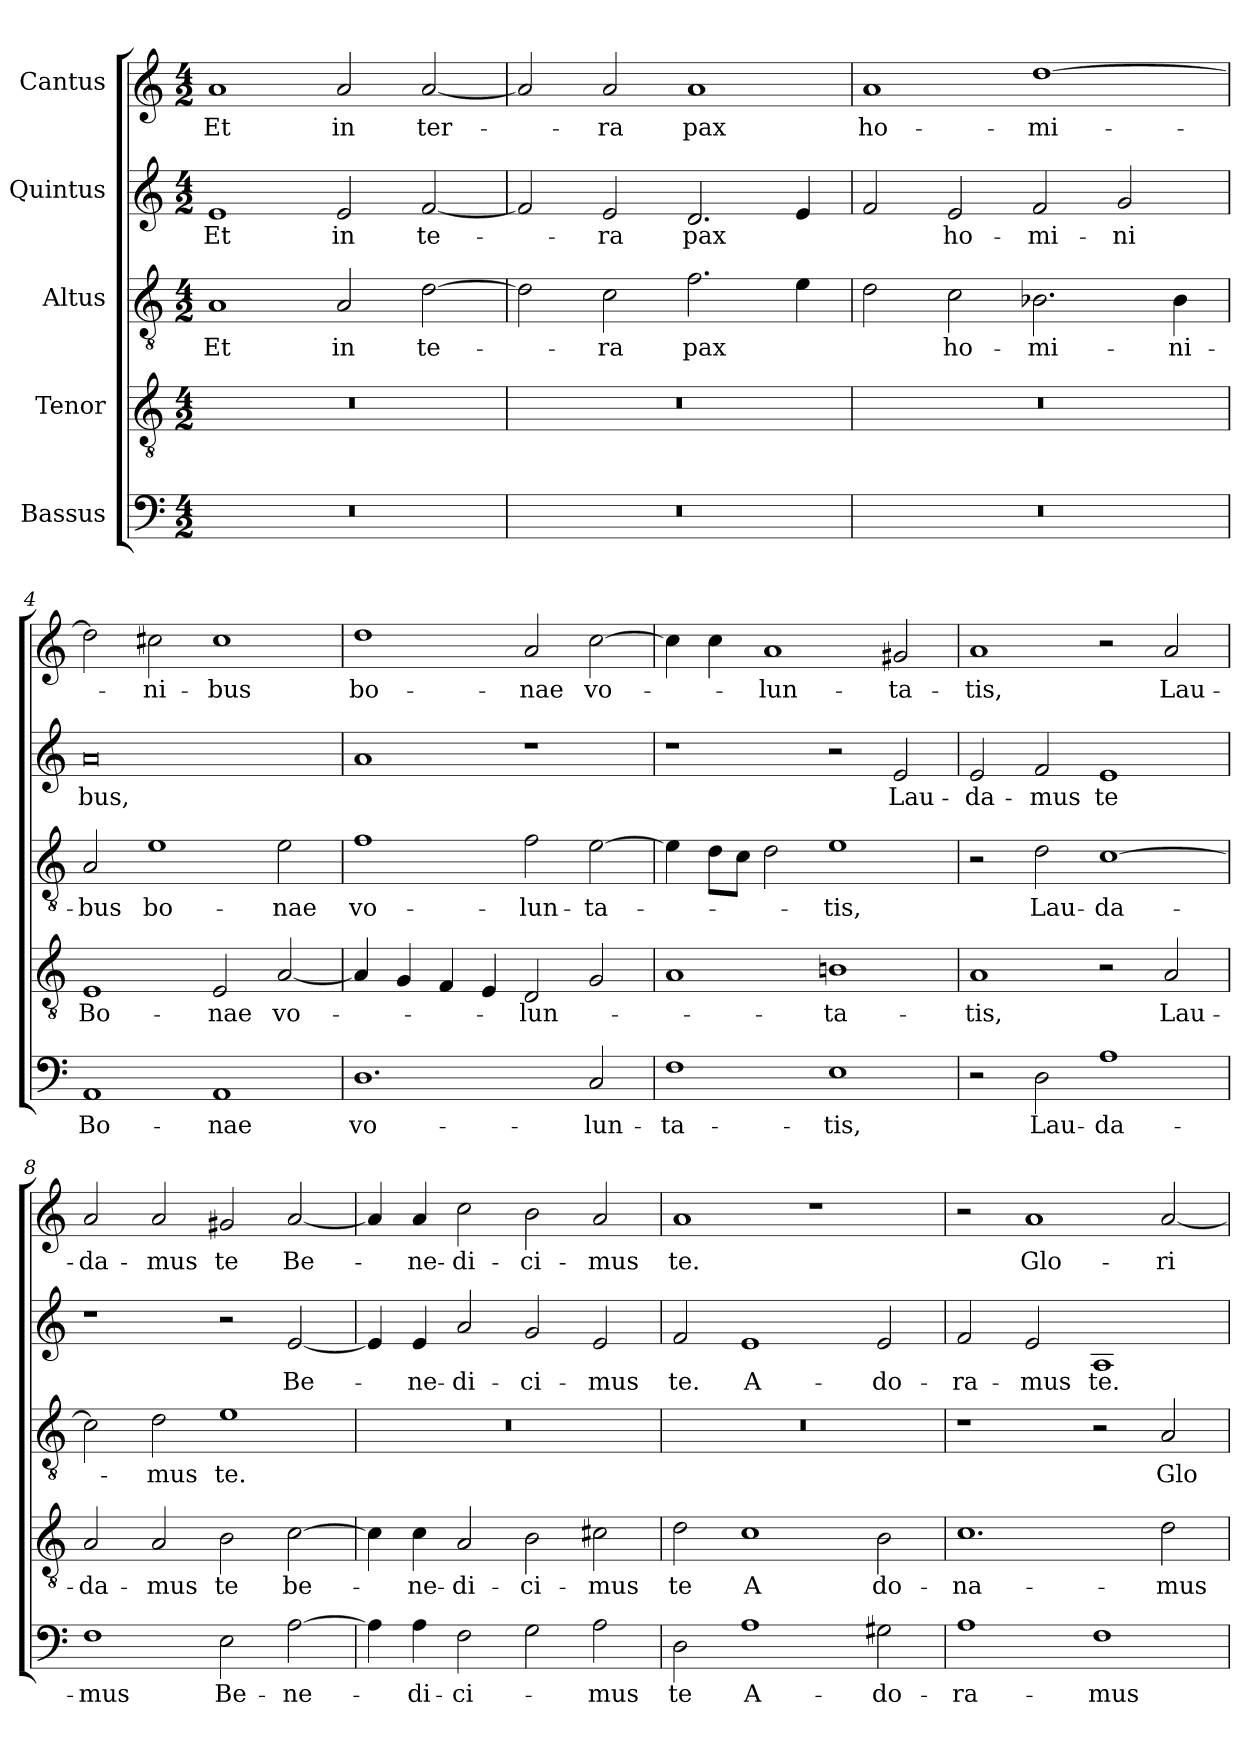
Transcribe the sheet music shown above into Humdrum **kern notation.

**kern	**text	**kern	**text	**kern	**text	**kern	**text	**kern	**text
*part5	*part5	*part4	*part4	*part3	*part3	*part2	*part2	*part1	*part1
*staff5	*staff5	*staff4	*staff4	*staff3	*staff3	*staff2	*staff2	*staff1	*staff1
*I"Bassus	*	*I"Tenor	*	*I"Altus	*	*I"Quintus	*	*I"Cantus	*
*clefF4	*	*clefGv2	*	*clefGv2	*	*clefG2	*	*clefG2	*
*k[]	*	*k[]	*	*k[]	*	*k[]	*	*k[]	*
*M4/2	*	*M4/2	*	*M4/2	*	*M4/2	*	*M4/2	*
=1	=1	=1	=1	=1	=1	=1	=1	=1	=1
0r	.	0r	.	1A/	Et	1e/	Et	1a/	Et
.	.	.	.	2A/	in	2e/	in	2a/	in
.	.	.	.	[2d\	te-	[2f/	te-	[2a/	ter-
=2	=2	=2	=2	=2	=2	=2	=2	=2	=2
0r	.	0r	.	2d\]	.	2f/]	.	2a/]	.
.	.	.	.	2c\	-ra	2e/	-ra	2a/	-ra
.	.	.	.	2.f\	pax	2.d/	pax	1a/	pax
.	.	.	.	4e\	.	4e/	.	.	.
=3	=3	=3	=3	=3	=3	=3	=3	=3	=3
0r	.	0r	.	2d\	.	2f/	.	1a/	ho-
.	.	.	.	2c\	ho-	2e/	ho-	.	.
.	.	.	.	2.B-X\	-mi-	2f/	-mi-	[1dd\	-mi-
.	.	.	.	.	.	2g/	-ni	.	.
.	.	.	.	4B-\	-ni-	.	.	.	.
=4	=4	=4	=4	=4	=4	=4	=4	=4	=4
1AA/	Bo-	1E/	Bo-	2A/	-bus	0a/	bus,	2dd\]	.
.	.	.	.	1e\	bo-	.	.	2cc#X\	-ni-
1AA/	-nae	2E/	-nae	.	.	.	.	1cc#\	-bus
.	.	[2A/	vo-	2e\	-nae	.	.	.	.
=5	=5	=5	=5	=5	=5	=5	=5	=5	=5
1.D\	vo-	4A/]	.	1f\	vo-	1a/	.	1dd\	bo-
.	.	4G/	.	.	.	.	.	.	.
.	.	4F/	.	.	.	.	.	.	.
.	.	4E/	.	.	.	.	.	.	.
.	.	2D/	-lun-	2f\	-lun-	1r	.	2a/	-nae
2C/	-lun-	2G/	.	[2e\	-ta-	.	.	[2cc\	vo-
=6	=6	=6	=6	=6	=6	=6	=6	=6	=6
1F\	-ta-	1A/	.	4e\]	.	1r	.	4cc\]	.
.	.	.	.	8d\L	.	.	.	4cc\	.
.	.	.	.	8c\J	.	.	.	.	.
.	.	.	.	2d\	.	.	.	1a/	-lun-
1E\	-tis,	1Bn\	-ta-	1e\	-tis,	2r	.	.	.
.	.	.	.	.	.	2e/	Lau-	2g#X/	-ta-
=7	=7	=7	=7	=7	=7	=7	=7	=7	=7
2r	.	1A/	-tis,	2r	.	2e/	-da-	1a/	-tis,
2D\	Lau-	.	.	2d\	Lau-	2f/	-mus	.	.
1A\	-da-	2r	.	[1c\	-da-	1e/	te	2r	.
.	.	2A/	Lau-	.	.	.	.	2a/	Lau-
=8	=8	=8	=8	=8	=8	=8	=8	=8	=8
1F\	-mus	2A/	-da-	2c\]	.	1r	.	2a/	-da-
.	.	2A/	-mus	2d\	-mus	.	.	2a/	-mus
2E\	Be-	2B\	te	1e\	te.	2r	.	2g#X/	te
[2A\	-ne-	[2c\	be-	.	.	[2e/	Be-	[2a/	Be-
=9	=9	=9	=9	=9	=9	=9	=9	=9	=9
4A\]	.	4c\]	.	0r	.	4e/]	.	4a/]	.
4A\	-di-	4c\	-ne-	.	.	4e/	-ne-	4a/	-ne-
2F\	-ci-	2A/	-di-	.	.	2a/	-di-	2cc\	-di-
2G\	.	2B\	-ci-	.	.	2g/	-ci-	2b\	-ci-
2A\	-mus	2c#X\	-mus	.	.	2e/	-mus	2a/	-mus
=10	=10	=10	=10	=10	=10	=10	=10	=10	=10
2D\	te	2d\	te	0r	.	2f/	te.	1a/	te.
1A\	A-	1c\	A	.	.	1e/	A-	.	.
.	.	.	.	.	.	.	.	1r	.
2G#X\	-do-	2B\	do-	.	.	2e/	-do-	.	.
=11	=11	=11	=11	=11	=11	=11	=11	=11	=11
1A\	-ra-	1.c\	-na-	1r	.	2f/	-ra-	2r	.
.	.	.	.	.	.	2e/	-mus	1a/	Glo-
1F\	-mus	.	.	2r	.	1A/	te.	.	.
.	.	2d\	-mus	2A/	Glo-	.	.	[2a/	-ri-
=	=	=	=	=	=	=	=	=	=
*-	*-	*-	*-	*-	*-	*-	*-	*-	*-
